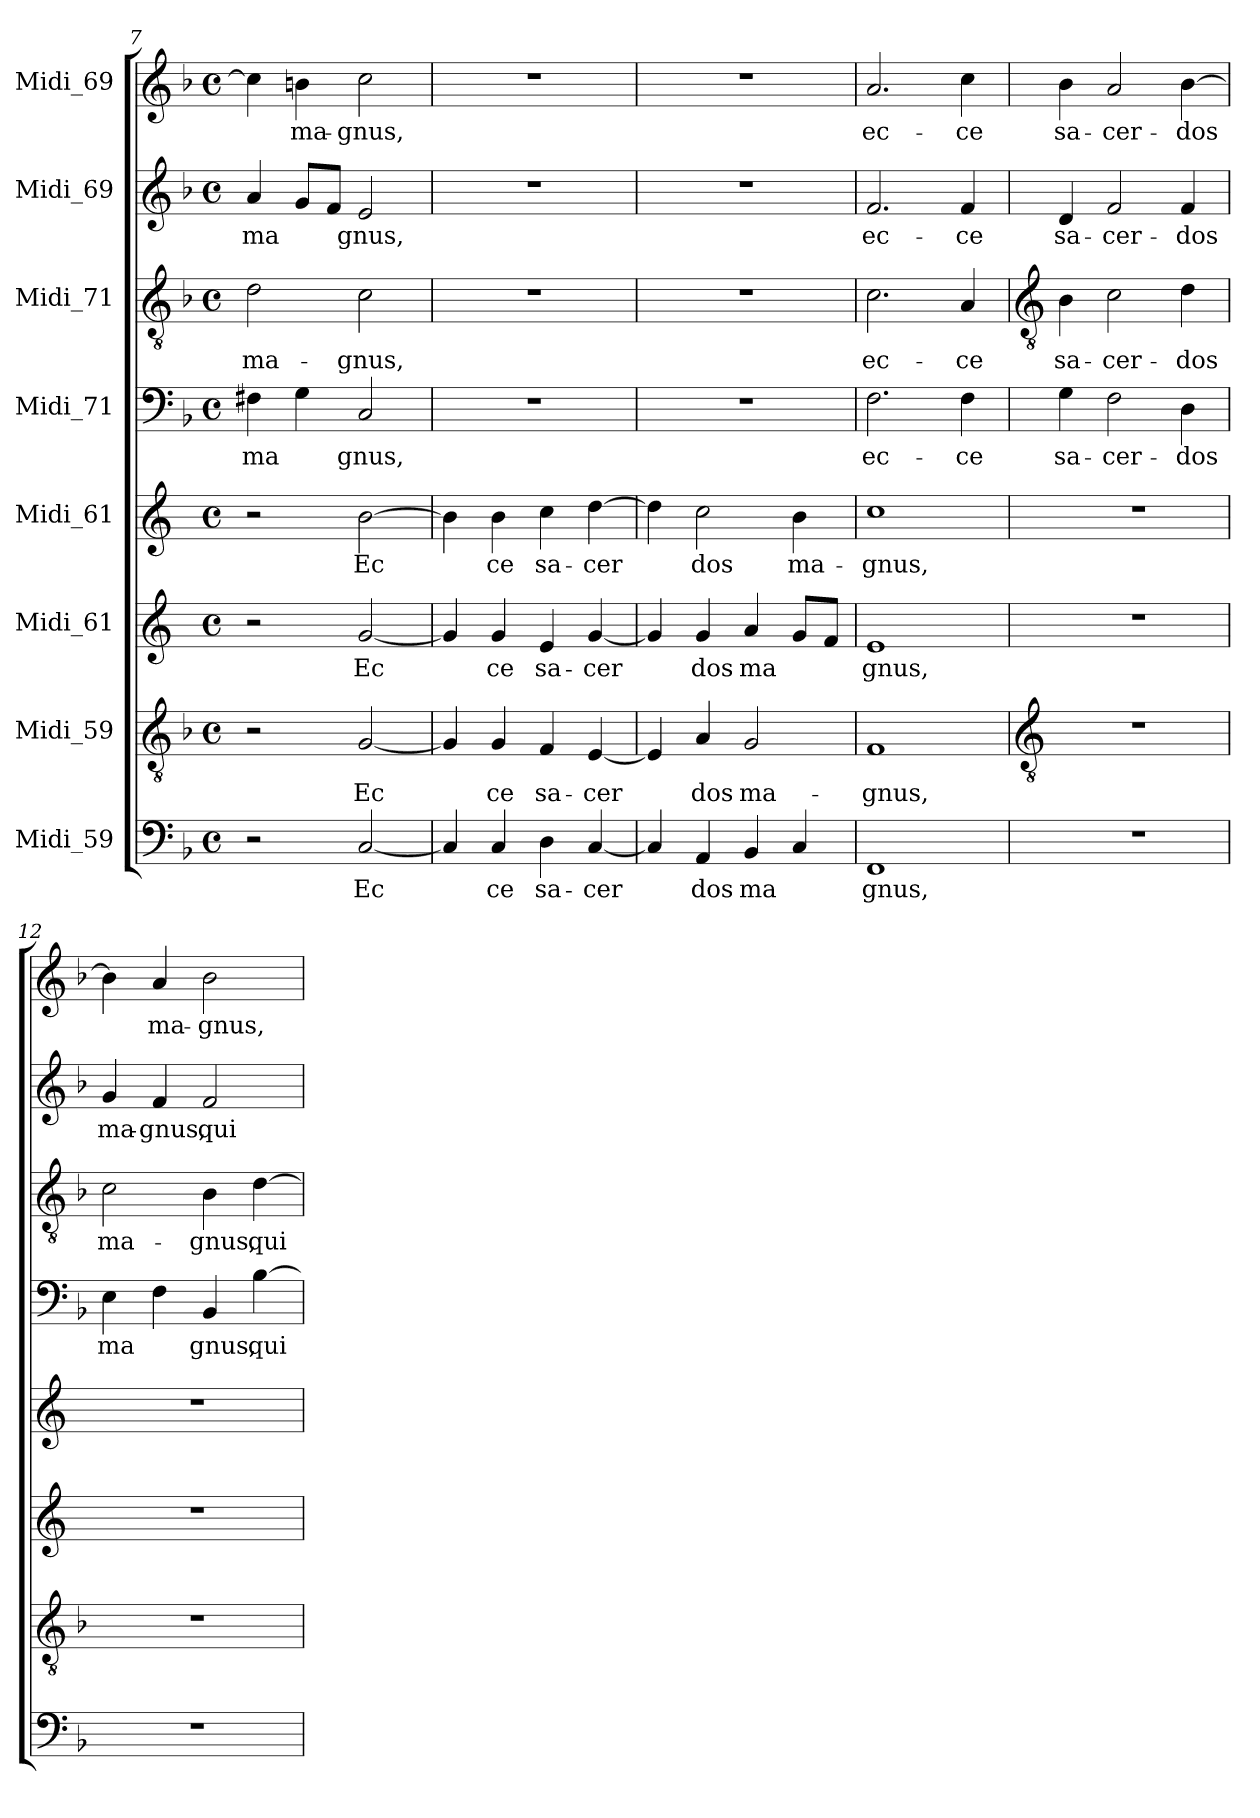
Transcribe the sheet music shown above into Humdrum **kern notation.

**kern	**text	**kern	**text	**kern	**text	**kern	**text	**kern	**text	**kern	**text	**kern	**text	**kern	**text
*part8	*part8	*part7	*part7	*part6	*part6	*part5	*part5	*part4	*part4	*part3	*part3	*part2	*part2	*part1	*part1
*staff8	*staff8	*staff7	*staff7	*staff6	*staff6	*staff5	*staff5	*staff4	*staff4	*staff3	*staff3	*staff2	*staff2	*staff1	*staff1
*I"Midi_59	*	*I"Midi_59	*	*I"Midi_61	*	*I"Midi_61	*	*I"Midi_71	*	*I"Midi_71	*	*I"Midi_69	*	*I"Midi_69	*
*clefF4	*	*clefGv2	*	*clefG2	*	*clefG2	*	*clefF4	*	*clefGv2	*	*clefG2	*	*clefG2	*
*	*	*	*	*ITrd4c7	*	*ITrd4c7	*	*	*	*	*	*	*	*	*
*k[b-]	*	*k[b-]	*	*k[b-]	*	*k[b-]	*	*k[b-]	*	*k[b-]	*	*k[b-]	*	*k[b-]	*
*F:	*	*F:	*	*F:	*	*F:	*	*F:	*	*F:	*	*F:	*	*F:	*
*M4/4	*	*M4/4	*	*M4/4	*	*M4/4	*	*M4/4	*	*M4/4	*	*M4/4	*	*M4/4	*
*met(c)	*	*met(c)	*	*met(c)	*	*met(c)	*	*met(c)	*	*met(c)	*	*met(c)	*	*met(c)	*
=7	=7	=7	=7	=7	=7	=7	=7	=7	=7	=7	=7	=7	=7	=7	=7
!	!	!	!	!	!	!	!	!	!LO:LY:b	!	!LO:LY:b	!	!LO:LY:b	!	!
2r	.	2r	.	2r	.	2r	.	4F#X	ma	2d	ma-	4a	ma	4cc]	.
!	!	!	!	!	!	!	!	!	!	!	!	!	!	!	!LO:LY:b
.	.	.	.	.	.	.	.	4G	.	.	.	8gL	.	4bn	ma-
.	.	.	.	.	.	.	.	.	.	.	.	8fJ	.	.	.
!	!LO:LY:b	!	!LO:LY:b	!	!LO:LY:b	!	!LO:LY:b	!	!LO:LY:b	!	!LO:LY:b	!	!LO:LY:b	!	!LO:LY:b
[2C	Ec	[2G	Ec	[2c	Ec	[2e	Ec	2C	gnus,	2c	-gnus,	2e	gnus,	2cc	-gnus,
=8	=8	=8	=8	=8	=8	=8	=8	=8	=8	=8	=8	=8	=8	=8	=8
4C]	.	4G]	.	4c]	.	4e]	.	1r	.	1r	.	1r	.	1r	.
!	!LO:LY:b	!	!LO:LY:b	!	!LO:LY:b	!	!LO:LY:b	!	!	!	!	!	!	!	!
4C	ce	4G	ce	4c	ce	4e	ce	.	.	.	.	.	.	.	.
!	!LO:LY:b	!	!LO:LY:b	!	!LO:LY:b	!	!LO:LY:b	!	!	!	!	!	!	!	!
4D	sa-	4F	sa-	4A	sa-	4f	sa-	.	.	.	.	.	.	.	.
!	!LO:LY:b	!	!LO:LY:b	!	!LO:LY:b	!	!LO:LY:b	!	!	!	!	!	!	!	!
[4C	-cer	[4E	-cer	[4c	-cer	[4g	-cer	.	.	.	.	.	.	.	.
=9	=9	=9	=9	=9	=9	=9	=9	=9	=9	=9	=9	=9	=9	=9	=9
4C]	.	4E]	.	4c]	.	4g]	.	1r	.	1r	.	1r	.	1r	.
!	!LO:LY:b	!	!LO:LY:b	!	!LO:LY:b	!	!LO:LY:b	!	!	!	!	!	!	!	!
4AA	dos	4A	dos	4c	dos	2f	dos	.	.	.	.	.	.	.	.
!	!LO:LY:b	!	!LO:LY:b	!	!LO:LY:b	!	!	!	!	!	!	!	!	!	!
4BB-	ma	2G	ma-	4d	ma	.	.	.	.	.	.	.	.	.	.
!	!	!	!	!	!	!	!LO:LY:b	!	!	!	!	!	!	!	!
4C	.	.	.	8cL	.	4e	ma-	.	.	.	.	.	.	.	.
.	.	.	.	8B-J	.	.	.	.	.	.	.	.	.	.	.
=10	=10	=10	=10	=10	=10	=10	=10	=10	=10	=10	=10	=10	=10	=10	=10
!	!LO:LY:b	!	!LO:LY:b	!	!LO:LY:b	!	!LO:LY:b	!	!LO:LY:b	!	!LO:LY:b	!	!LO:LY:b	!	!LO:LY:b
1FF	gnus,	1F	-gnus,	1A	gnus,	1f	-gnus,	2.F	ec-	2.c	ec-	2.f	ec-	2.a	ec-
!	!	!	!	!	!	!	!	!	!LO:LY:b	!	!LO:LY:b	!	!LO:LY:b	!	!LO:LY:b
.	.	.	.	.	.	.	.	4F	-ce	4A	-ce	4f	-ce	4cc	-ce
!!LO:LB:g=z
=11	=11	=11	=11	=11	=11	=11	=11	=11	=11	=11	=11	=11	=11	=11	=11
*	*	*clefGv2	*	*	*	*	*	*	*	*clefGv2	*	*	*	*	*
!	!	!	!	!	!	!	!	!	!LO:LY:b	!	!LO:LY:b	!	!LO:LY:b	!	!LO:LY:b
1r	.	1r	.	1r	.	1r	.	4G	sa-	4B-	sa-	4d	sa-	4b-	sa-
!	!	!	!	!	!	!	!	!	!LO:LY:b	!	!LO:LY:b	!	!LO:LY:b	!	!LO:LY:b
.	.	.	.	.	.	.	.	2F	-cer-	2c	-cer-	2f	-cer-	2a	-cer-
!	!	!	!	!	!	!	!	!	!LO:LY:b	!	!LO:LY:b	!	!LO:LY:b	!	!LO:LY:b
.	.	.	.	.	.	.	.	4D	-dos	4d	-dos	4f	-dos	[4b-	-dos
=12	=12	=12	=12	=12	=12	=12	=12	=12	=12	=12	=12	=12	=12	=12	=12
!	!	!	!	!	!	!	!	!	!LO:LY:b	!	!LO:LY:b	!	!LO:LY:b	!	!
1r	.	1r	.	1r	.	1r	.	4E	ma	2c	ma-	4g	ma-	4b-]	.
!	!	!	!	!	!	!	!	!	!	!	!	!	!LO:LY:b	!	!LO:LY:b
.	.	.	.	.	.	.	.	4F	.	.	.	4f	-gnus,	4a	ma-
!	!	!	!	!	!	!	!	!	!LO:LY:b	!	!LO:LY:b	!	!LO:LY:b	!	!LO:LY:b
.	.	.	.	.	.	.	.	4BB-	gnus,	4B-	-gnus,	2f	qui	2b-	-gnus,
!	!	!	!	!	!	!	!	!	!LO:LY:b	!	!LO:LY:b	!	!	!	!
.	.	.	.	.	.	.	.	[4B-	qui	[4d	qui	.	.	.	.
=	=	=	=	=	=	=	=	=	=	=	=	=	=	=	=
*-	*-	*-	*-	*-	*-	*-	*-	*-	*-	*-	*-	*-	*-	*-	*-
